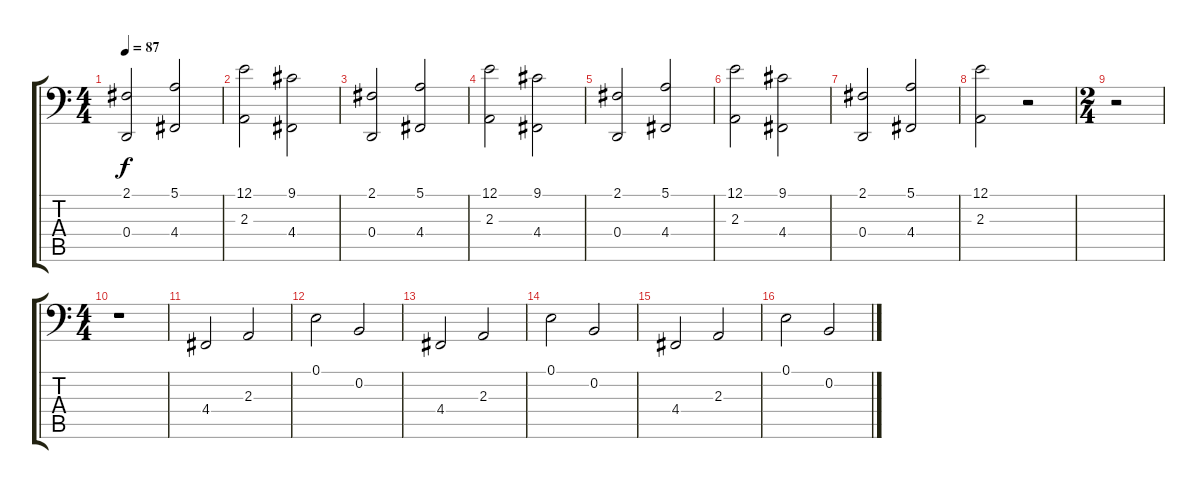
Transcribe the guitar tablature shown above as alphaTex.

\track "" {instrument stringensemble1}
\staff {score tabs}
\tuning (E3 B2 G2 D2 A1 E1) {hide}
\ts (4 4)
\tempo 87
\clef f4
\ks c
(2.1 0.4).2{dy f} (5.1 4.4).2 |
(12.1 2.3).2 (9.1 4.4).2 |
(2.1 0.4).2 (5.1 4.4).2 |
(12.1 2.3).2 (9.1 4.4).2 |
(2.1 0.4).2 (5.1 4.4).2 |
(12.1 2.3).2 (9.1 4.4).2 |
(2.1 0.4).2 (5.1 4.4).2 |
(12.1 2.3).2 r.2 |
\ts (2 4)
r.2 |
\ts (4 4)
r.1 |
4.4.2 2.3.2 |
0.1.2 0.2.2 |
4.4.2 2.3.2 |
0.1.2 0.2.2 |
4.4.2 2.3.2 |
0.1.2 0.2.2
